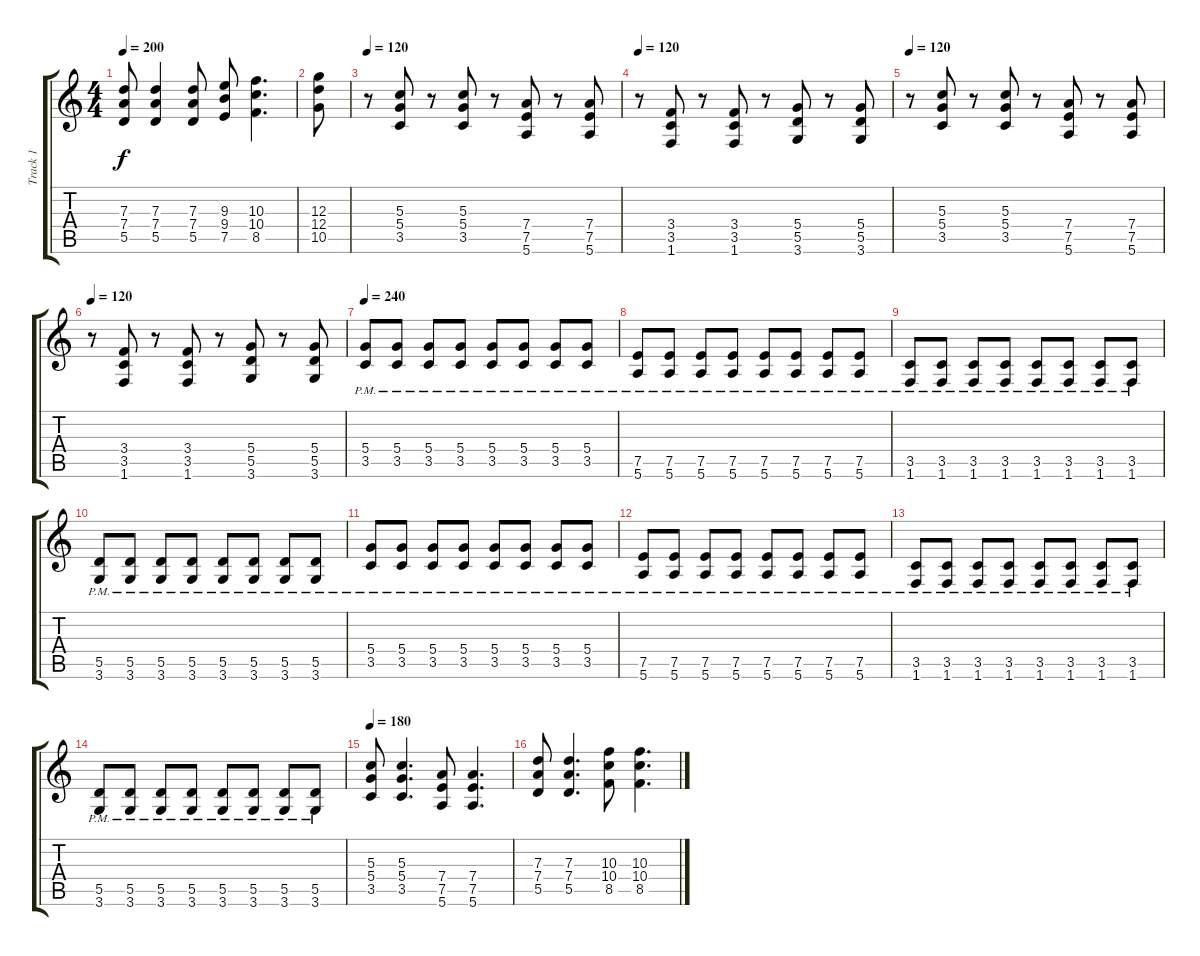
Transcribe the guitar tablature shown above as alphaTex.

\track ("Track 1" "Track 1") {instrument overdrivenguitar}
\staff {score tabs}
\tuning (E4 B3 G3 D3 A2 E2) {hide}
\ts (4 4)
\tempo 200
\clef g2
\ks c
(7.3 7.4 5.5).8{dy f} (7.3 7.4 5.5).4 (7.3 7.4 5.5).8 (9.3 9.4 7.5).8 (10.3 10.4 8.5).4{d} |
(12.3 12.4 10.5).8 |
\tempo 120
r.8 (5.3 5.4 3.5).8 r.8 (5.3 5.4 3.5).8 r.8 (7.4 7.5 5.6).8 r.8 (7.4 7.5 5.6).8 |
\tempo 120
r.8 (3.4 3.5 1.6).8 r.8 (3.4 3.5 1.6).8 r.8 (5.4 5.5 3.6).8 r.8 (5.4 5.5 3.6).8 |
\tempo 120
r.8 (5.3 5.4 3.5).8 r.8 (5.3 5.4 3.5).8 r.8 (7.4 7.5 5.6).8 r.8 (7.4 7.5 5.6).8 |
\tempo 120
r.8 (3.4 3.5 1.6).8 r.8 (3.4 3.5 1.6).8 r.8 (5.4 5.5 3.6).8 r.8 (5.4 5.5 3.6).8 |
\tempo 200
\tempo 240
(5.4{pm} 3.5{pm}).8 (5.4{pm} 3.5{pm}).8 (5.4{pm} 3.5{pm}).8 (5.4{pm} 3.5{pm}).8 (5.4{pm} 3.5{pm}).8 (5.4{pm} 3.5{pm}).8 (5.4{pm} 3.5{pm}).8 (5.4{pm} 3.5{pm}).8 |
(7.5{pm} 5.6{pm}).8 (7.5{pm} 5.6{pm}).8 (7.5{pm} 5.6{pm}).8 (7.5{pm} 5.6{pm}).8 (7.5{pm} 5.6{pm}).8 (7.5{pm} 5.6{pm}).8 (7.5{pm} 5.6{pm}).8 (7.5{pm} 5.6{pm}).8 |
(3.5{pm} 1.6{pm}).8 (3.5{pm} 1.6{pm}).8 (3.5{pm} 1.6{pm}).8 (3.5{pm} 1.6{pm}).8 (3.5{pm} 1.6{pm}).8 (3.5{pm} 1.6{pm}).8 (3.5{pm} 1.6{pm}).8 (3.5{pm} 1.6{pm}).8 |
(5.5{pm} 3.6{pm}).8 (5.5{pm} 3.6{pm}).8 (5.5{pm} 3.6{pm}).8 (5.5{pm} 3.6{pm}).8 (5.5{pm} 3.6{pm}).8 (5.5{pm} 3.6{pm}).8 (5.5{pm} 3.6{pm}).8 (5.5{pm} 3.6{pm}).8 |
(5.4{pm} 3.5{pm}).8 (5.4{pm} 3.5{pm}).8 (5.4{pm} 3.5{pm}).8 (5.4{pm} 3.5{pm}).8 (5.4{pm} 3.5{pm}).8 (5.4{pm} 3.5{pm}).8 (5.4{pm} 3.5{pm}).8 (5.4{pm} 3.5{pm}).8 |
(7.5{pm} 5.6{pm}).8 (7.5{pm} 5.6{pm}).8 (7.5{pm} 5.6{pm}).8 (7.5{pm} 5.6{pm}).8 (7.5{pm} 5.6{pm}).8 (7.5{pm} 5.6{pm}).8 (7.5{pm} 5.6{pm}).8 (7.5{pm} 5.6{pm}).8 |
(3.5{pm} 1.6{pm}).8 (3.5{pm} 1.6{pm}).8 (3.5{pm} 1.6{pm}).8 (3.5{pm} 1.6{pm}).8 (3.5{pm} 1.6{pm}).8 (3.5{pm} 1.6{pm}).8 (3.5{pm} 1.6{pm}).8 (3.5{pm} 1.6{pm}).8 |
(5.5{pm} 3.6{pm}).8 (5.5{pm} 3.6{pm}).8 (5.5{pm} 3.6{pm}).8 (5.5{pm} 3.6{pm}).8 (5.5{pm} 3.6{pm}).8 (5.5{pm} 3.6{pm}).8 (5.5{pm} 3.6{pm}).8 (5.5{pm} 3.6{pm}).8 |
\tempo 180
(5.3 5.4 3.5).8 (5.3 5.4 3.5).4{d} (7.4 7.5 5.6).8 (7.4 7.5 5.6).4{d} |
(7.3 7.4 5.5).8 (7.3 7.4 5.5).4{d} (10.3 10.4 8.5).8 (10.3 10.4 8.5).4{d}
